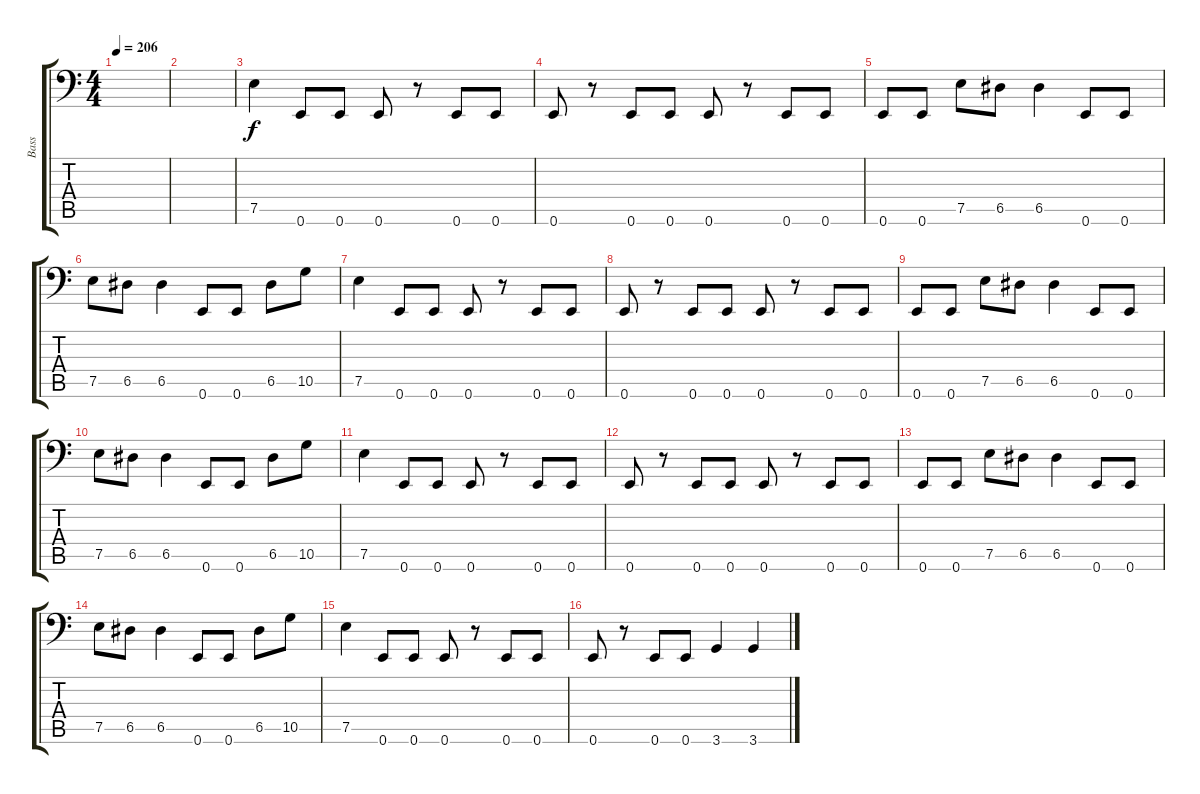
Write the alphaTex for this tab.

\track ("Bass" "Bass") {instrument electricbasspick}
\staff {score tabs}
\tuning (E3 B2 G2 D2 A1 E1) {hide}
\ts (4 4)
\tempo 206
\clef f4
\ks c
|
|
7.5.4 0.6.8 0.6.8 0.6.8 r.8 0.6.8 0.6.8 |
0.6.8 r.8 0.6.8 0.6.8 0.6.8 r.8 0.6.8 0.6.8 |
0.6.8 0.6.8 7.5.8 6.5.8 6.5.4 0.6.8 0.6.8 |
7.5.8 6.5.8 6.5.4 0.6.8 0.6.8 6.5.8 10.5.8 |
7.5.4 0.6.8 0.6.8 0.6.8 r.8 0.6.8 0.6.8 |
0.6.8 r.8 0.6.8 0.6.8 0.6.8 r.8 0.6.8 0.6.8 |
0.6.8 0.6.8 7.5.8 6.5.8 6.5.4 0.6.8 0.6.8 |
7.5.8 6.5.8 6.5.4 0.6.8 0.6.8 6.5.8 10.5.8 |
7.5.4 0.6.8 0.6.8 0.6.8 r.8 0.6.8 0.6.8 |
0.6.8 r.8 0.6.8 0.6.8 0.6.8 r.8 0.6.8 0.6.8 |
0.6.8 0.6.8 7.5.8 6.5.8 6.5.4 0.6.8 0.6.8 |
7.5.8 6.5.8 6.5.4 0.6.8 0.6.8 6.5.8 10.5.8 |
7.5.4 0.6.8 0.6.8 0.6.8 r.8 0.6.8 0.6.8 |
0.6.8 r.8 0.6.8 0.6.8 3.6.4 3.6.4
